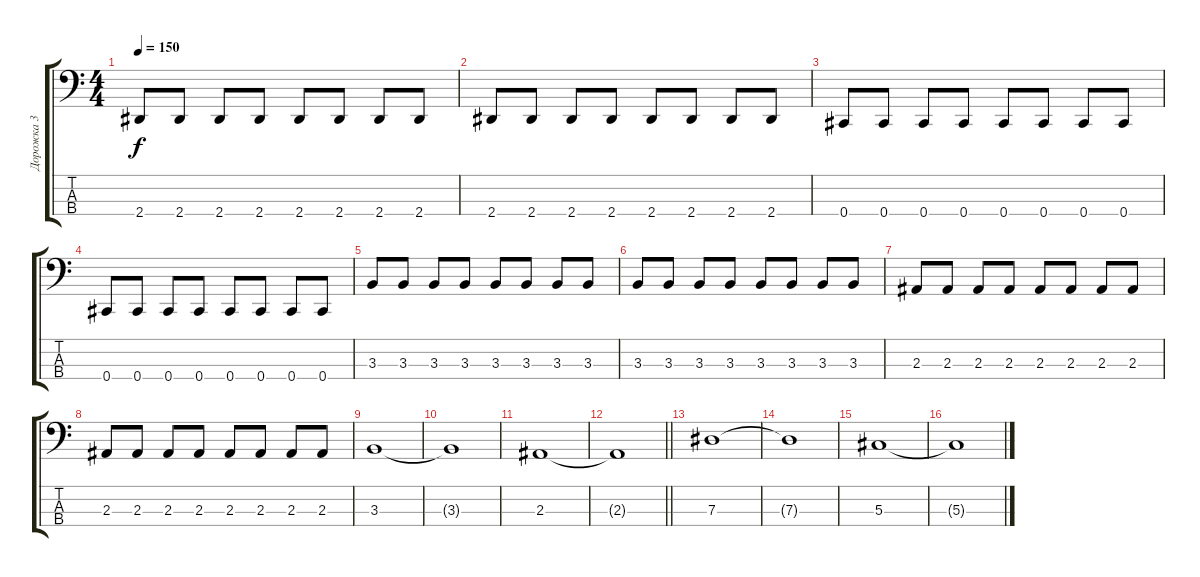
\track ("Дорожка 3" "Дорожка 3") {instrument electricbassfinger}
\staff {score tabs}
\tuning (Gb2 Db2 Ab1 Db1) {hide}
\ts (4 4)
\tempo 150
\clef f4
\ks c
2.4.8{dy f} 2.4.8 2.4.8 2.4.8 2.4.8 2.4.8 2.4.8 2.4.8 |
2.4.8 2.4.8 2.4.8 2.4.8 2.4.8 2.4.8 2.4.8 2.4.8 |
0.4.8 0.4.8 0.4.8 0.4.8 0.4.8 0.4.8 0.4.8 0.4.8 |
0.4.8 0.4.8 0.4.8 0.4.8 0.4.8 0.4.8 0.4.8 0.4.8 |
3.3.8 3.3.8 3.3.8 3.3.8 3.3.8 3.3.8 3.3.8 3.3.8 |
3.3.8 3.3.8 3.3.8 3.3.8 3.3.8 3.3.8 3.3.8 3.3.8 |
2.3.8 2.3.8 2.3.8 2.3.8 2.3.8 2.3.8 2.3.8 2.3.8 |
2.3.8 2.3.8 2.3.8 2.3.8 2.3.8 2.3.8 2.3.8 2.3.8 |
3.3.1 |
3.3{t}.1 |
2.3.1 |
\barLineRight lightlight
2.3{t}.1 |
7.3.1 |
7.3{t}.1 |
5.3.1 |
5.3{t}.1
